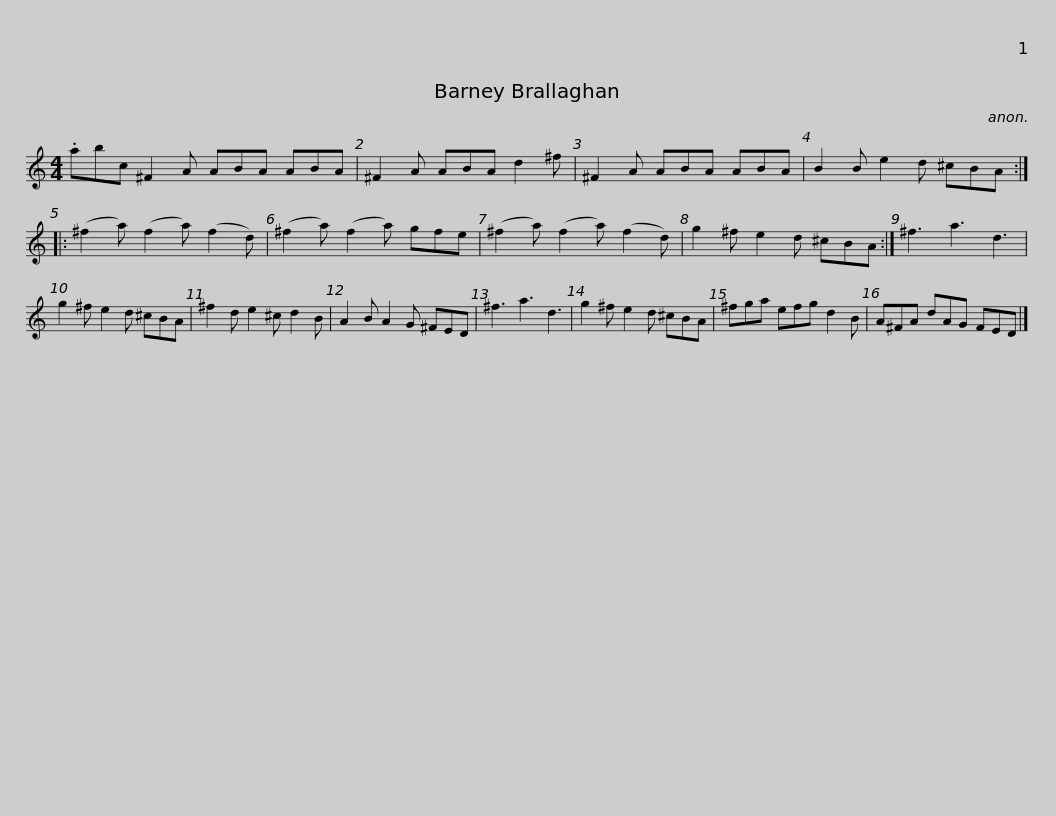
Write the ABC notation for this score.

X:1
L:1/8
M:4/4
I:linebreak $
K:C
V:1 treble
V:1
 .abc ^F2 A ABA ABA | ^F2 A ABA d2 ^f | ^F2 A ABA ABA | B2 B e2 d ^cBA :: (^f2 a) (f2 a) (f2 d) |$ %5
 (^f2 a) (f2 a) gfe | (^f2 a) (f2 a) (f2 d) | g2 ^f e2 d ^cBA :| ^f3 a3 d3 | g2 ^f e2 d ^cBA | %10
 ^f2 d e2 ^c d2 B |$ A2 B A2 G ^FED | ^f3 a3 d3 | g2 ^f e2 d ^cBA | ^fga efg d2 B | %15
 A^FA dAG FED |] %16
